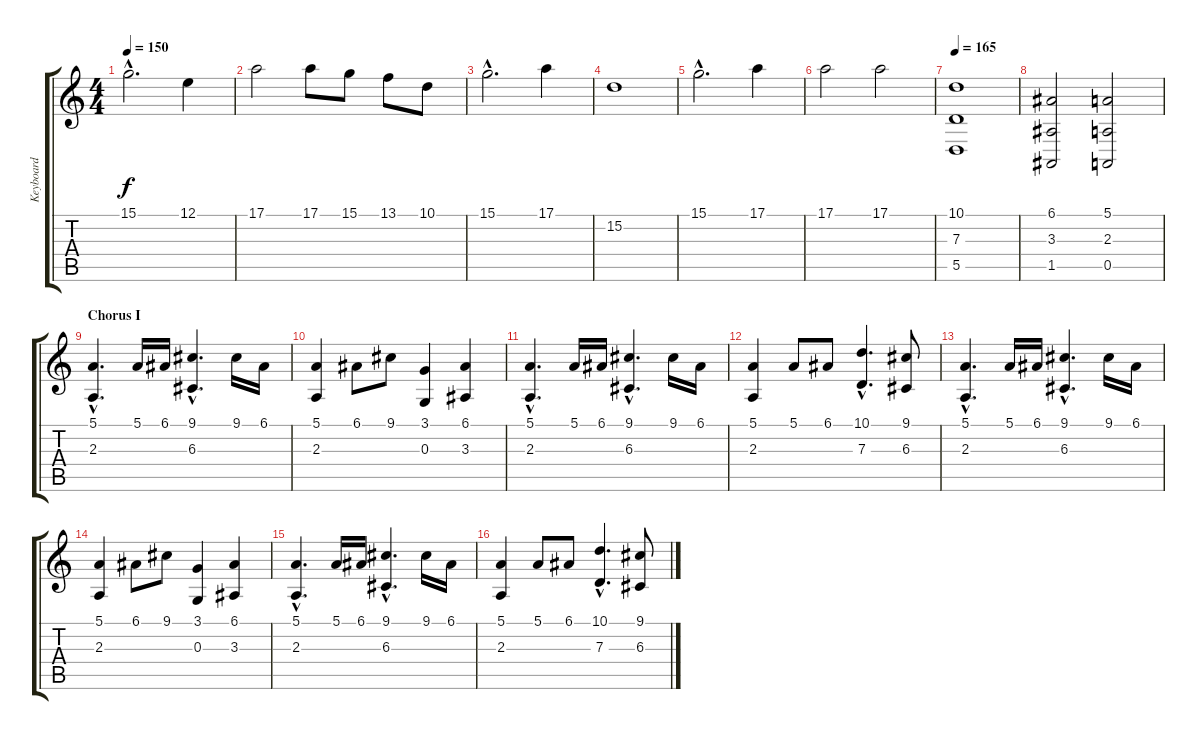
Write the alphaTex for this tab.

\track ("Keyboard" "Keyboard") {instrument stringensemble1}
\staff {score tabs}
\tuning (E4 B3 G3 D3 A2 E2) {hide}
\ts (4 4)
\tempo 150
\clef g2
\ks c
15.1{hac}.2{d dy f} 12.1.4 |
17.1.2 17.1.8 15.1.8 13.1.8 10.1.8 |
15.1{hac}.2{d} 17.1.4 |
15.2.1 |
15.1{hac}.2{d} 17.1.4 |
17.1.2 17.1.2 |
\tempo 165
(10.1 7.3 5.5).1{volume 14 instrument stringensemble1} |
(6.1 3.3 1.5).2 (5.1 2.3 0.5).2 |
\section ("" "Chorus I")
(5.1{hac} 2.3{hac}).4{d} 5.1.16 6.1.16 (9.1{hac} 6.3{hac}).4{d} 9.1.16 6.1.16 |
(5.1 2.3).4 6.1.8 9.1.8 (3.1 0.3).4 (6.1 3.3).4 |
(5.1{hac} 2.3{hac}).4{d} 5.1.16 6.1.16 (9.1{hac} 6.3{hac}).4{d} 9.1.16 6.1.16 |
(5.1 2.3).4 5.1.8 6.1.8 (10.1{hac} 7.3{hac}).4{d} (9.1 6.3).8 |
(5.1{hac} 2.3{hac}).4{d} 5.1.16 6.1.16 (9.1{hac} 6.3{hac}).4{d} 9.1.16 6.1.16 |
(5.1 2.3).4 6.1.8 9.1.8 (3.1 0.3).4 (6.1 3.3).4 |
(5.1{hac} 2.3{hac}).4{d} 5.1.16 6.1.16 (9.1{hac} 6.3{hac}).4{d} 9.1.16 6.1.16 |
(5.1 2.3).4 5.1.8 6.1.8 (10.1{hac} 7.3{hac}).4{d} (9.1 6.3).8
